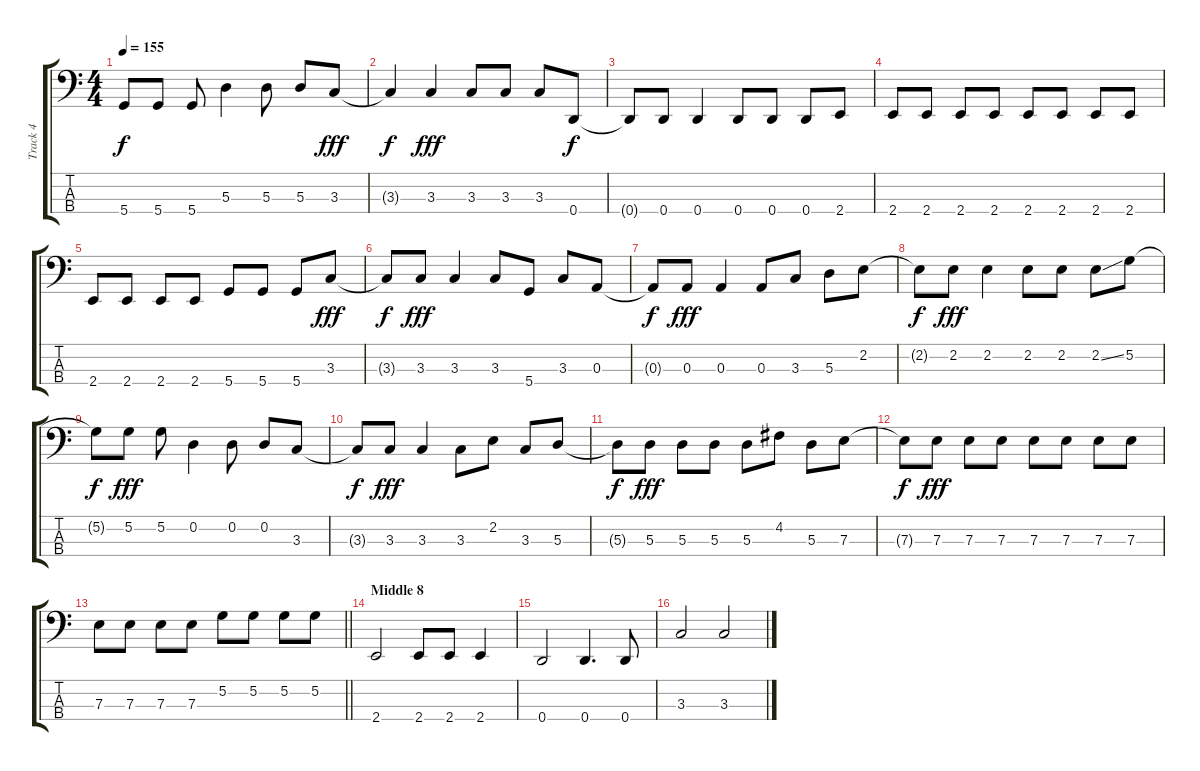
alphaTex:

\track ("Track 4" "Track 4") {instrument electricbassfinger}
\staff {score tabs}
\tuning (G2 D2 A1 D1) {hide}
\ts (4 4)
\tempo 155
\clef f4
\ks c
5.4{t}.8{dy f} 5.4.8 5.4.8 5.3.4 5.3.8 5.3.8 3.3.8{dy fff} |
3.3{t}.4{dy f} 3.3.4{dy fff} 3.3.8 3.3.8 3.3.8 0.4.8{dy f} |
0.4{t}.8 0.4.8 0.4.4 0.4.8 0.4.8 0.4.8 2.4.8 |
2.4.8 2.4.8 2.4.8 2.4.8 2.4.8 2.4.8 2.4.8 2.4.8 |
2.4.8 2.4.8 2.4.8 2.4.8 5.4.8 5.4.8 5.4.8 3.3.8{dy fff} |
3.3{t}.8{dy f} 3.3.8{dy fff} 3.3.4 3.3.8 5.4.8 3.3.8 0.3.8 |
0.3{t}.8{dy f} 0.3.8{dy fff} 0.3.4 0.3.8 3.3.8 5.3.8 2.2.8 |
2.2{t}.8{dy f} 2.2.8{dy fff} 2.2.4 2.2.8 2.2.8 2.2{ss}.8 5.2.8 |
5.2{t}.8{dy f} 5.2.8{dy fff} 5.2.8 0.2.4 0.2.8 0.2.8 3.3.8 |
3.3{t}.8{dy f} 3.3.8{dy fff} 3.3.4 3.3.8 2.2.8 3.3.8 5.3.8 |
5.3{t}.8{dy f} 5.3.8{dy fff} 5.3.8 5.3.8 5.3.8 4.2.8 5.3.8 7.3.8 |
7.3{t}.8{dy f} 7.3.8{dy fff} 7.3.8 7.3.8 7.3.8 7.3.8 7.3.8 7.3.8 |
\barLineRight lightlight
7.3.8 7.3.8 7.3.8 7.3.8 5.2.8 5.2.8 5.2.8 5.2.8 |
\section ("" "Middle 8")
2.4.2 2.4.8 2.4.8 2.4.4 |
0.4.2 0.4.4{d} 0.4.8 |
3.3.2 3.3.2
